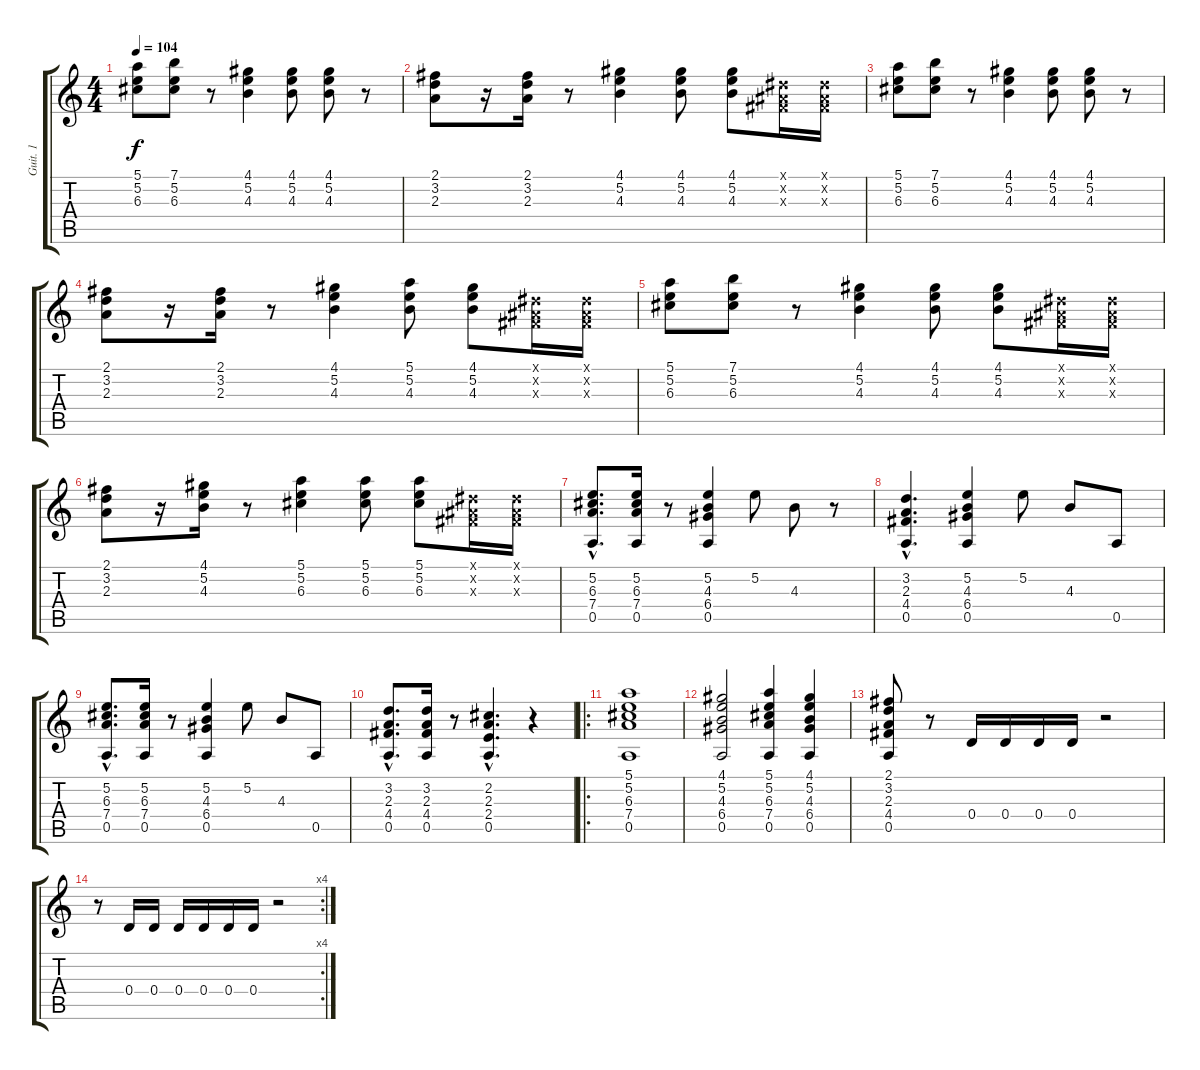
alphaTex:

\track ("Guit. 1" "Guit. 1") {instrument acousticguitarsteel}
\staff {score tabs}
\tuning (E4 B3 G3 D3 A2 E2) {hide}
\ts (4 4)
\tempo 104
\clef g2
\ks c
(5.1 5.2 6.3).8{dy f} (7.1 5.2 6.3).8 r.8 (4.1 5.2 4.3).4 (4.1 5.2 4.3).8 (4.1 5.2 4.3).8 r.8 |
(2.1 3.2 2.3).8 r.16 (2.1 3.2 2.3).16 r.8 (4.1 5.2 4.3).4 (4.1 5.2 4.3).8 (4.1 5.2 4.3).8 (-1.1{x} -1.2{x} -1.3{x}).16 (-1.1{x} -1.2{x} -1.3{x}).16 |
(5.1 5.2 6.3).8 (7.1 5.2 6.3).8 r.8 (4.1 5.2 4.3).4 (4.1 5.2 4.3).8 (4.1 5.2 4.3).8 r.8 |
(2.1 3.2 2.3).8 r.16 (2.1 3.2 2.3).16 r.8 (4.1 5.2 4.3).4 (5.1 5.2 4.3).8 (4.1 5.2 4.3).8 (-1.1{x} -1.2{x} -1.3{x}).16 (-1.1{x} -1.2{x} -1.3{x}).16 |
(5.1 5.2 6.3).8 (7.1 5.2 6.3).8 r.8 (4.1 5.2 4.3).4 (4.1 5.2 4.3).8 (4.1 5.2 4.3).8 (-1.1{x} -1.2{x} -1.3{x}).16 (-1.1{x} -1.2{x} -1.3{x}).16 |
(2.1 3.2 2.3).8 r.16 (4.1 5.2 4.3).16 r.8 (5.1 5.2 6.3).4 (5.1 5.2 6.3).8 (5.1 5.2 6.3).8 (-1.1{x} -1.2{x} -1.3{x}).16 (-1.1{x} -1.2{x} -1.3{x}).16 |
(5.2{hac} 6.3{hac} 7.4{hac} 0.5{hac}).8{d} (5.2 6.3 7.4 0.5).16 r.8 (5.2 4.3 6.4 0.5).4 5.2.8 4.3.8 r.8 |
(3.2{hac} 2.3{hac} 4.4{hac} 0.5{hac}).4{d} (5.2 4.3 6.4 0.5).4 5.2.8 4.3.8 0.5.8 |
(5.2{hac} 6.3{hac} 7.4{hac} 0.5{hac}).8{d} (5.2 6.3 7.4 0.5).16 r.8 (5.2 4.3 6.4 0.5).4 5.2.8 4.3.8 0.5.8 |
(3.2{hac} 2.3{hac} 4.4{hac} 0.5{hac}).8{d} (3.2 2.3 4.4 0.5).16 r.8 (2.2{hac} 2.3{hac} 2.4{hac} 0.5{hac}).4{d} r.4 |
\ro
(5.1 5.2 6.3 7.4 0.5).1 |
(4.1 5.2 4.3 6.4 0.5).2 (5.1 5.2 6.3 7.4 0.5).4 (4.1 5.2 4.3 6.4 0.5).4 |
(2.1 3.2 2.3 4.4 0.5).8 r.8 0.4.16 0.4.16 0.4.16 0.4.16 r.2 |
\rc 4
r.8 0.4.16 0.4.16 0.4.16 0.4.16 0.4.16 0.4.16 r.2
